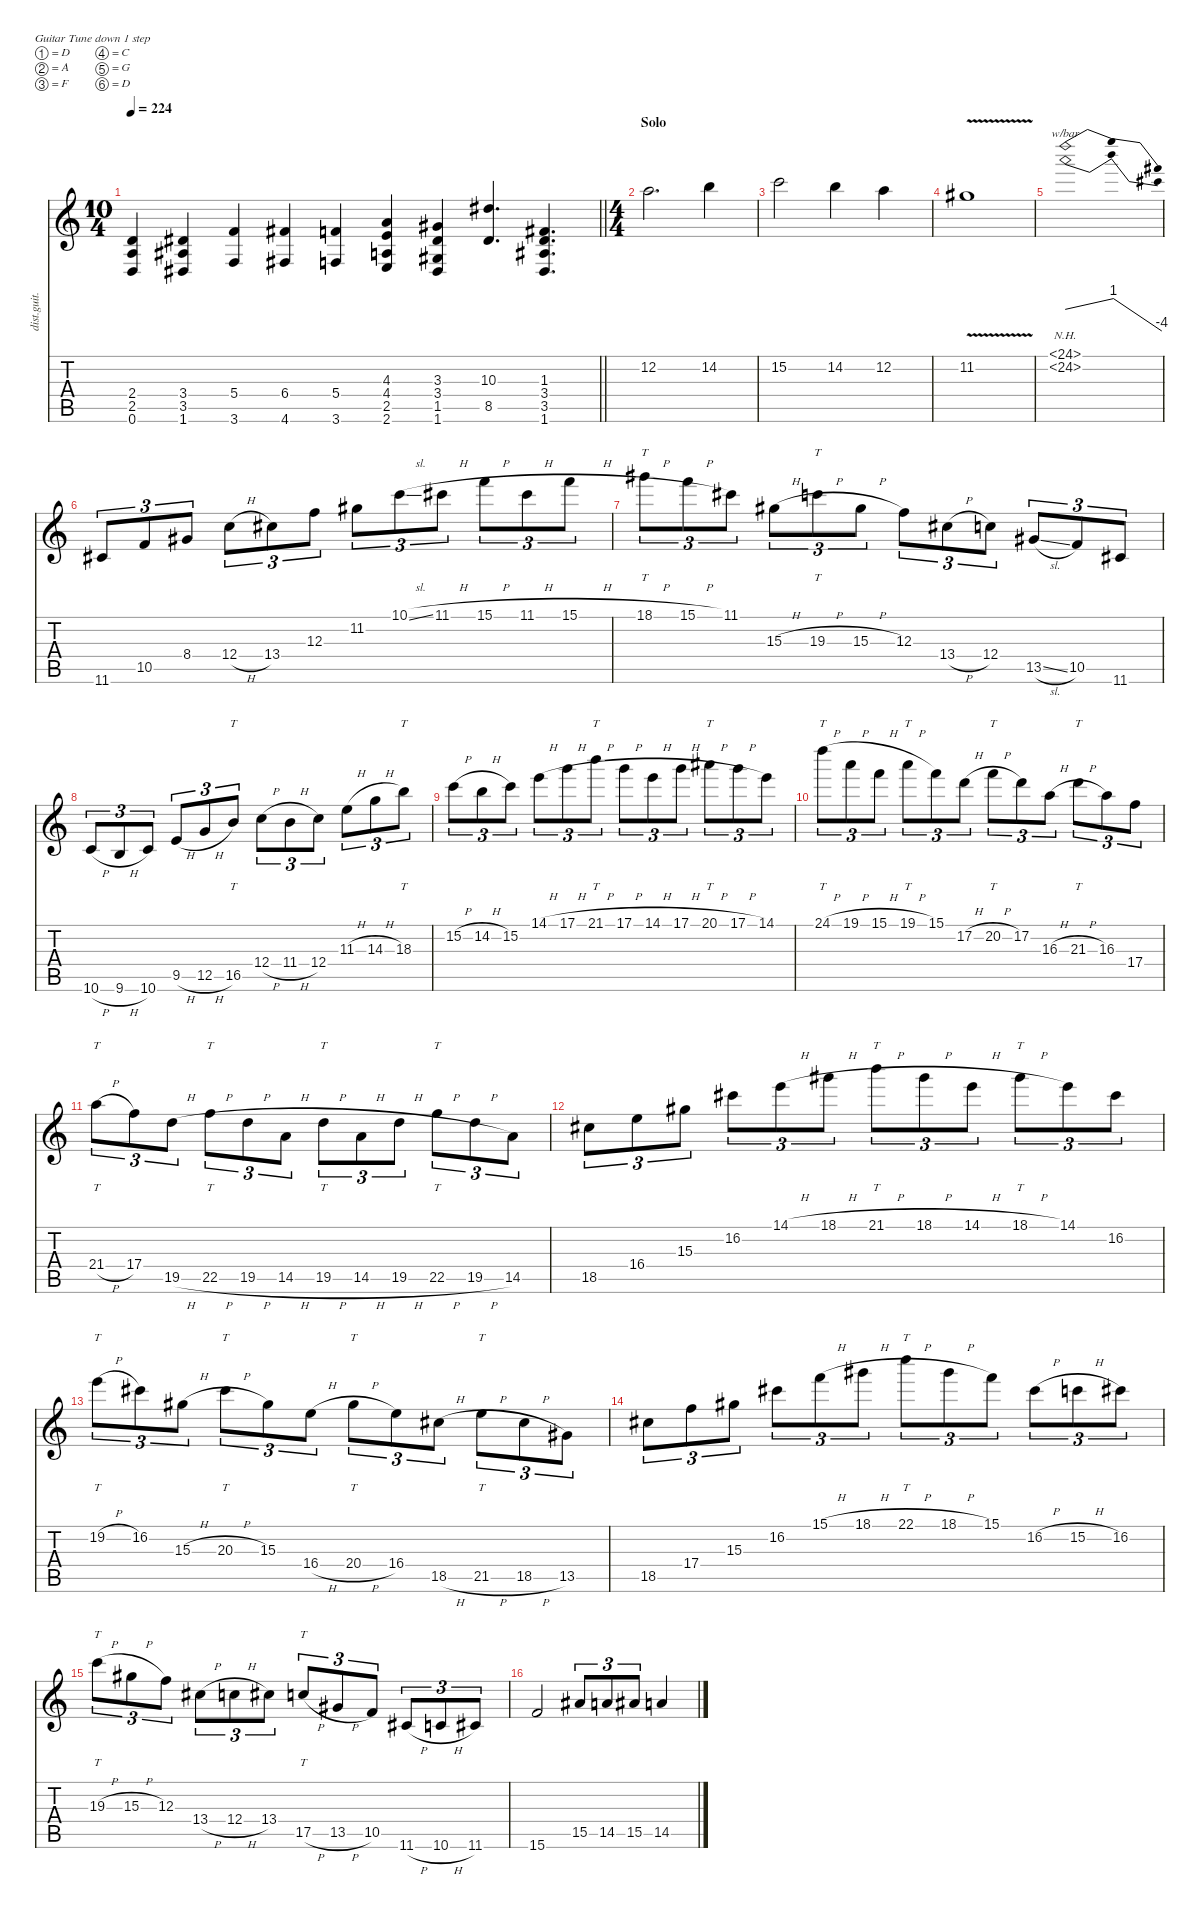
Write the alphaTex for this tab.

\defaultSystemsLayout 4
\hideDynamics
\bracketExtendMode nobrackets
\otherSystemsTrackNameOrientation horizontal
\track ("Right Guitar" "dist.guit.") {instrument distortionguitar}
\staff {score tabs}
\tuning (D4 A3 F3 C3 G2 D2)
\ts (10 4)
\beaming (8 6 4 10)
\tempo 224
\clef g2
\barLineRight lightlight
\ks c
(2.4 2.5 0.6).4{dy f beam Up} (3.4{acc #} 3.5{acc #} 1.6{acc #}).4{beam Up} (5.4 3.6).4{beam Up} (6.4{acc #} 4.6{acc #}).4{beam Up} (5.4 3.6).4{beam Up} (4.3 4.4 2.5 2.6).4{beam Up} (3.3{acc #} 3.4{acc #} 1.5{acc #} 1.6{acc #}).4{beam Up} (10.3{acc #} 8.5{acc #}).4{d beam Up} (1.3{acc #} 3.4{acc #} 3.5{acc #} 1.6{acc #}).4{d beam Up} |
\ts (4 4)
\beaming (8 2 2 2 2)
\section ("" "Solo")
12.2.2{d beam Down} 14.2.4{beam Down} |
15.2.2{beam Down} 14.2.4{beam Down} 12.2.4{beam Down} |
11.2{v acc #}.1{beam Down} |
(24.1{nh} 24.2{nh}).1{tbe (dip default 0 0 30 4 60 -16) beam Down} |
11.6{acc #}.8{tu (3 2) beam Up} 10.5.8{tu (3 2) beam Up} 8.4{acc #}.8{tu (3 2) beam Up} 12.4{h}.8{tu (3 2) beam Down} 13.4{acc #}.8{tu (3 2) beam Down} 12.3.8{tu (3 2) beam Down} 11.2{acc #}.8{tu (3 2) beam Down} 10.1{sl}.8{tu (3 2) beam Down} 11.1{h acc #}.8{tu (3 2) beam Down} 15.1{h}.8{tu (3 2) beam Down} 11.1{h acc #}.8{tu (3 2) beam Down} 15.1{h}.8{tu (3 2) beam Down} |
18.1{h acc #}.8{tt tu (3 2) beam Down} 15.1{h}.8{tu (3 2) beam Down} 11.1{acc #}.8{tu (3 2) beam Down} 15.3{h acc #}.8{tu (3 2) beam Down} 19.3{h}.8{tt tu (3 2) beam Down} 15.3{h acc #}.8{tu (3 2) beam Down} 12.3.8{tu (3 2) beam Down} 13.4{h acc #}.8{tu (3 2) beam Down} 12.4.8{tu (3 2) beam Down} 13.5{sl acc #}.8{tu (3 2) beam Up} 10.5.8{tu (3 2) beam Up} 11.6{acc #}.8{tu (3 2) beam Up} |
10.6{h}.8{tu (3 2) beam Up} 9.6{h}.8{tu (3 2) beam Up} 10.6.8{tu (3 2) beam Up} 9.5{h}.8{tu (3 2) beam Up} 12.5{h}.8{tu (3 2) beam Up} 16.5.8{tt tu (3 2) beam Up} 12.4{h}.8{tu (3 2) beam Down} 11.4{h}.8{tu (3 2) beam Down} 12.4.8{tu (3 2) beam Down} 11.3{h}.8{tu (3 2) beam Down} 14.3{h}.8{tu (3 2) beam Down} 18.3.8{tt tu (3 2) beam Down} |
15.2{h}.8{tu (3 2) beam Down} 14.2{h}.8{tu (3 2) beam Down} 15.2.8{tu (3 2) beam Down} 14.1{h}.8{tu (3 2) beam Down} 17.1{h}.8{tu (3 2) beam Down} 21.1{h}.8{tt tu (3 2) beam Down} 17.1{h}.8{tu (3 2) beam Down} 14.1{h}.8{tu (3 2) beam Down} 17.1{h}.8{tu (3 2) beam Down} 20.1{h acc #}.8{tt tu (3 2) beam Down} 17.1{h}.8{tu (3 2) beam Down} 14.1.8{tu (3 2) beam Down} |
24.1{h}.8{tt tu (3 2) beam Down} 19.1{h}.8{tu (3 2) beam Down} 15.1{h}.8{tu (3 2) beam Down} 19.1{h}.8{tt tu (3 2) beam Down} 15.1.8{tu (3 2) beam Down} 17.2{h}.8{tu (3 2) beam Down} 20.2{h}.8{tt tu (3 2) beam Down} 17.2.8{tu (3 2) beam Down} 16.3{h}.8{tu (3 2) beam Down} 21.3{h}.8{tt tu (3 2) beam Down} 16.3.8{tu (3 2) beam Down} 17.4.8{tu (3 2) beam Down} |
21.4{h}.8{tt tu (3 2) beam Down} 17.4.8{tu (3 2) beam Down} 19.5{h}.8{tu (3 2) beam Down} 22.5{h}.8{tt tu (3 2) beam Down} 19.5{h}.8{tu (3 2) beam Down} 14.5{h}.8{tu (3 2) beam Down} 19.5{h}.8{tt tu (3 2) beam Down} 14.5{h}.8{tu (3 2) beam Down} 19.5{h}.8{tu (3 2) beam Down} 22.5{h}.8{tt tu (3 2) beam Down} 19.5{h}.8{tu (3 2) beam Down} 14.5.8{tu (3 2) beam Down} |
18.5{acc #}.8{tu (3 2) beam Down} 16.4.8{tu (3 2) beam Down} 15.3{acc #}.8{tu (3 2) beam Down} 16.2{acc #}.8{tu (3 2) beam Down} 14.1{h}.8{tu (3 2) beam Down} 18.1{h acc #}.8{tu (3 2) beam Down} 21.1{h}.8{tt tu (3 2) beam Down} 18.1{h acc #}.8{tu (3 2) beam Down} 14.1{h}.8{tu (3 2) beam Down} 18.1{h acc #}.8{tt tu (3 2) beam Down} 14.1.8{tu (3 2) beam Down} 16.2{acc #}.8{tu (3 2) beam Down} |
19.2{h}.8{tt tu (3 2) beam Down} 16.2{acc #}.8{tu (3 2) beam Down} 15.3{h acc #}.8{tu (3 2) beam Down} 20.3{h acc #}.8{tt tu (3 2) beam Down} 15.3{acc #}.8{tu (3 2) beam Down} 16.4{h}.8{tu (3 2) beam Down} 20.4{h acc #}.8{tt tu (3 2) beam Down} 16.4.8{tu (3 2) beam Down} 18.5{h acc #}.8{tu (3 2) beam Down} 21.5{h}.8{tt tu (3 2) beam Down} 18.5{h acc #}.8{tu (3 2) beam Down} 13.5{acc #}.8{tu (3 2) beam Down} |
18.5{acc #}.8{tu (3 2) beam Down} 17.4.8{tu (3 2) beam Down} 15.3{acc #}.8{tu (3 2) beam Down} 16.2{acc #}.8{tu (3 2) beam Down} 15.1{h}.8{tu (3 2) beam Down} 18.1{h acc #}.8{tu (3 2) beam Down} 22.1{h}.8{tt tu (3 2) beam Down} 18.1{h acc #}.8{tu (3 2) beam Down} 15.1.8{tu (3 2) beam Down} 16.2{h acc #}.8{tu (3 2) beam Down} 15.2{h}.8{tu (3 2) beam Down} 16.2{acc #}.8{tu (3 2) beam Down} |
19.3{h}.8{tt tu (3 2) beam Down} 15.3{h acc #}.8{tu (3 2) beam Down} 12.3.8{tu (3 2) beam Down} 13.4{h acc #}.8{tu (3 2) beam Down} 12.4{h}.8{tu (3 2) beam Down} 13.4{acc #}.8{tu (3 2) beam Down} 17.5{h}.8{tt tu (3 2) beam Up} 13.5{h acc #}.8{tu (3 2) beam Up} 10.5.8{tu (3 2) beam Up} 11.6{h acc #}.8{tu (3 2) beam Up} 10.6{h}.8{tu (3 2) beam Up} 11.6{acc #}.8{tu (3 2) beam Up} |
15.6.2{beam Up} 15.5{acc #}.8{tu (3 2) beam Up} 14.5.8{tu (3 2) beam Up} 15.5{acc #}.8{tu (3 2) beam Up} 14.5.4{beam Up}
